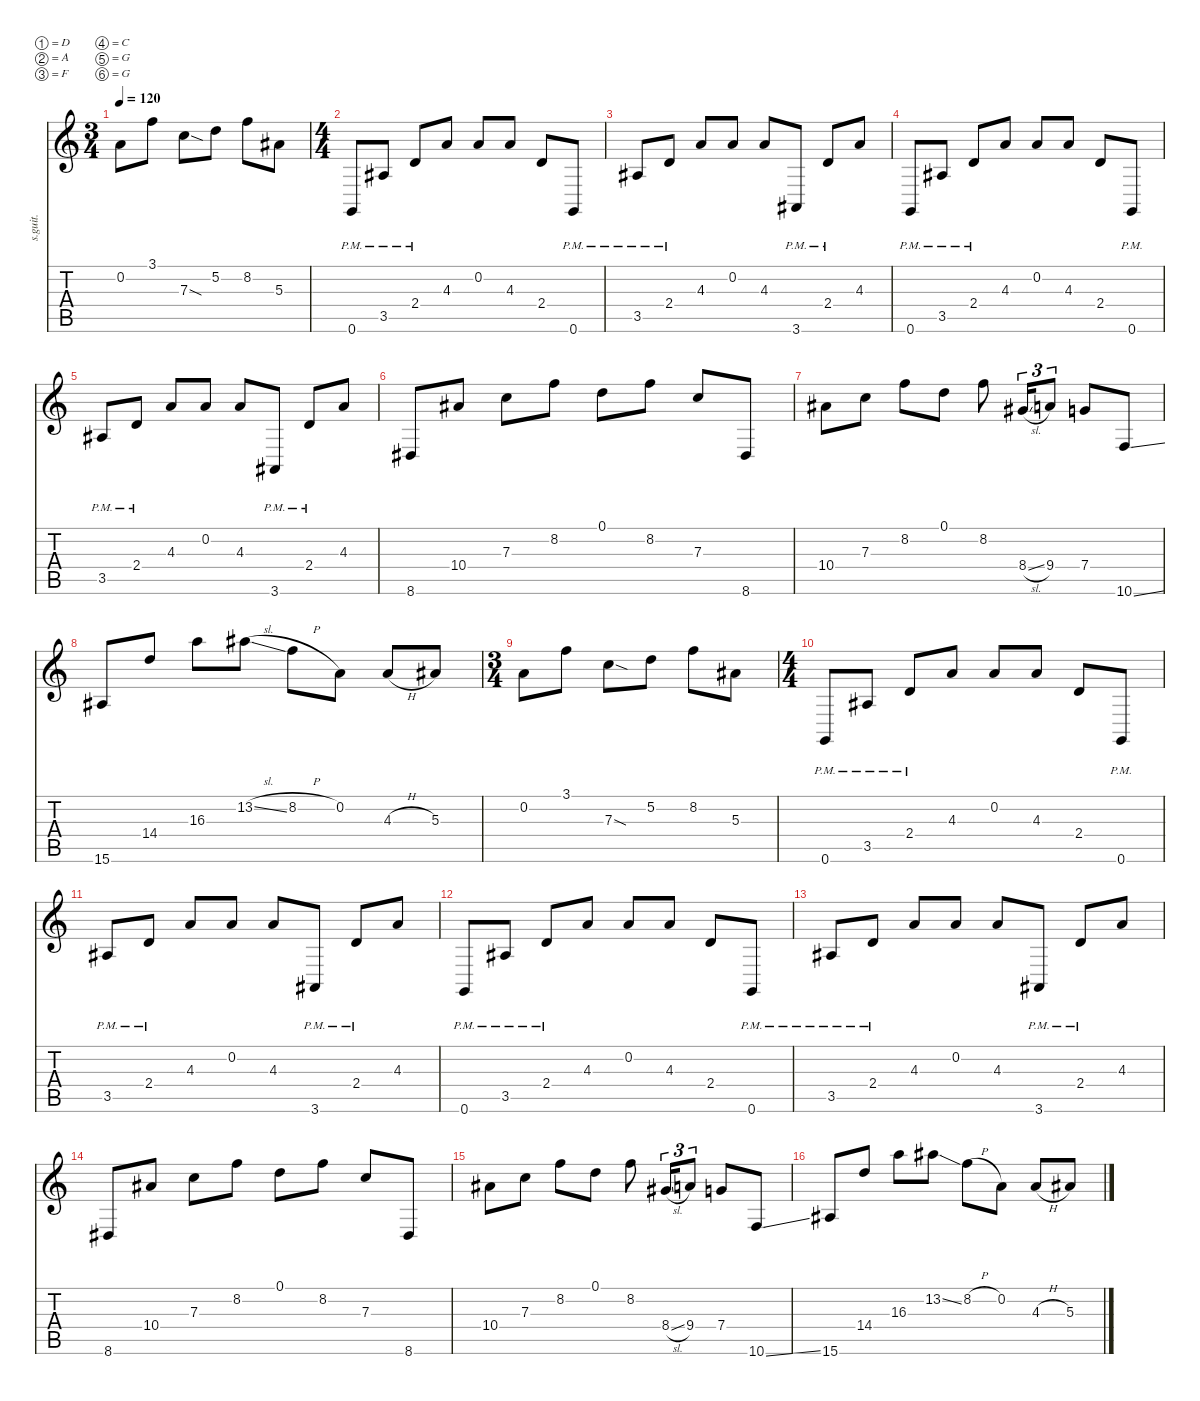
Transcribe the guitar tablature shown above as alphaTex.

\defaultSystemsLayout 4
\hideDynamics
\bracketExtendMode nobrackets
\track ("Rythm Guitar 2" "s.guit.") {instrument distortionguitar}
\staff {score tabs}
\tuning (D4 A3 F3 C3 G2 G1)
\ts (3 4)
\beaming (8 2 2 2 2)
\tempo 120
\clef g2
\ks c
0.2.8{lyrics (0 "") lyrics (1 "") lyrics (2 "") lyrics (3 "") lyrics (4 "") dy f} 3.1.8{lyrics (0 "") lyrics (1 "") lyrics (2 "") lyrics (3 "") lyrics (4 "")} 7.3{sod}.8{lyrics (0 "") lyrics (1 "") lyrics (2 "") lyrics (3 "") lyrics (4 "")} 5.2.8{lyrics (0 "") lyrics (1 "") lyrics (2 "") lyrics (3 "") lyrics (4 "")} 8.2.8{lyrics (0 "") lyrics (1 "") lyrics (2 "") lyrics (3 "") lyrics (4 "")} 5.3{acc #}.8{lyrics (0 "") lyrics (1 "") lyrics (2 "") lyrics (3 "") lyrics (4 "")} |
\ts (4 4)
\beaming (8 2 2 2 2)
0.6{pm}.8{lyrics (0 "") lyrics (1 "") lyrics (2 "") lyrics (3 "") lyrics (4 "")} 3.5{pm acc #}.8{lyrics (0 "") lyrics (1 "") lyrics (2 "") lyrics (3 "") lyrics (4 "")} 2.4{pm}.8{lyrics (0 "") lyrics (1 "") lyrics (2 "") lyrics (3 "") lyrics (4 "")} 4.3.8{lyrics (0 "") lyrics (1 "") lyrics (2 "") lyrics (3 "") lyrics (4 "")} 0.2.8{lyrics (0 "") lyrics (1 "") lyrics (2 "") lyrics (3 "") lyrics (4 "")} 4.3.8{lyrics (0 "") lyrics (1 "") lyrics (2 "") lyrics (3 "") lyrics (4 "")} 2.4.8{lyrics (0 "") lyrics (1 "") lyrics (2 "") lyrics (3 "") lyrics (4 "")} 0.6{pm}.8{lyrics (0 "") lyrics (1 "") lyrics (2 "") lyrics (3 "") lyrics (4 "")} |
3.5{pm acc #}.8{lyrics (0 "") lyrics (1 "") lyrics (2 "") lyrics (3 "") lyrics (4 "")} 2.4{pm}.8{lyrics (0 "") lyrics (1 "") lyrics (2 "") lyrics (3 "") lyrics (4 "")} 4.3.8{lyrics (0 "") lyrics (1 "") lyrics (2 "") lyrics (3 "") lyrics (4 "")} 0.2.8{lyrics (0 "") lyrics (1 "") lyrics (2 "") lyrics (3 "") lyrics (4 "")} 4.3.8{lyrics (0 "") lyrics (1 "") lyrics (2 "") lyrics (3 "") lyrics (4 "")} 3.6{pm acc #}.8{lyrics (0 "") lyrics (1 "") lyrics (2 "") lyrics (3 "") lyrics (4 "")} 2.4{pm}.8{lyrics (0 "") lyrics (1 "") lyrics (2 "") lyrics (3 "") lyrics (4 "")} 4.3.8{lyrics (0 "") lyrics (1 "") lyrics (2 "") lyrics (3 "") lyrics (4 "")} |
0.6{pm}.8{lyrics (0 "") lyrics (1 "") lyrics (2 "") lyrics (3 "") lyrics (4 "")} 3.5{pm acc #}.8{lyrics (0 "") lyrics (1 "") lyrics (2 "") lyrics (3 "") lyrics (4 "")} 2.4{pm}.8{lyrics (0 "") lyrics (1 "") lyrics (2 "") lyrics (3 "") lyrics (4 "")} 4.3.8{lyrics (0 "") lyrics (1 "") lyrics (2 "") lyrics (3 "") lyrics (4 "")} 0.2.8{lyrics (0 "") lyrics (1 "") lyrics (2 "") lyrics (3 "") lyrics (4 "")} 4.3.8{lyrics (0 "") lyrics (1 "") lyrics (2 "") lyrics (3 "") lyrics (4 "")} 2.4.8{lyrics (0 "") lyrics (1 "") lyrics (2 "") lyrics (3 "") lyrics (4 "")} 0.6{pm}.8{lyrics (0 "") lyrics (1 "") lyrics (2 "") lyrics (3 "") lyrics (4 "")} |
3.5{pm acc #}.8{lyrics (0 "") lyrics (1 "") lyrics (2 "") lyrics (3 "") lyrics (4 "")} 2.4{pm}.8{lyrics (0 "") lyrics (1 "") lyrics (2 "") lyrics (3 "") lyrics (4 "")} 4.3.8{lyrics (0 "") lyrics (1 "") lyrics (2 "") lyrics (3 "") lyrics (4 "")} 0.2.8{lyrics (0 "") lyrics (1 "") lyrics (2 "") lyrics (3 "") lyrics (4 "")} 4.3.8{lyrics (0 "") lyrics (1 "") lyrics (2 "") lyrics (3 "") lyrics (4 "")} 3.6{pm acc #}.8{lyrics (0 "") lyrics (1 "") lyrics (2 "") lyrics (3 "") lyrics (4 "")} 2.4{pm}.8{lyrics (0 "") lyrics (1 "") lyrics (2 "") lyrics (3 "") lyrics (4 "")} 4.3.8{lyrics (0 "") lyrics (1 "") lyrics (2 "") lyrics (3 "") lyrics (4 "")} |
8.6{acc #}.8{lyrics (0 "") lyrics (1 "") lyrics (2 "") lyrics (3 "") lyrics (4 "")} 10.4{acc #}.8{lyrics (0 "") lyrics (1 "") lyrics (2 "") lyrics (3 "") lyrics (4 "")} 7.3.8{lyrics (0 "") lyrics (1 "") lyrics (2 "") lyrics (3 "") lyrics (4 "")} 8.2.8{lyrics (0 "") lyrics (1 "") lyrics (2 "") lyrics (3 "") lyrics (4 "")} 0.1.8{lyrics (0 "") lyrics (1 "") lyrics (2 "") lyrics (3 "") lyrics (4 "")} 8.2.8{lyrics (0 "") lyrics (1 "") lyrics (2 "") lyrics (3 "") lyrics (4 "")} 7.3.8{lyrics (0 "") lyrics (1 "") lyrics (2 "") lyrics (3 "") lyrics (4 "")} 8.6{acc #}.8{lyrics (0 "") lyrics (1 "") lyrics (2 "") lyrics (3 "") lyrics (4 "")} |
10.4{acc #}.8{lyrics (0 "") lyrics (1 "") lyrics (2 "") lyrics (3 "") lyrics (4 "")} 7.3.8{lyrics (0 "") lyrics (1 "") lyrics (2 "") lyrics (3 "") lyrics (4 "")} 8.2.8{lyrics (0 "") lyrics (1 "") lyrics (2 "") lyrics (3 "") lyrics (4 "")} 0.1.8{lyrics (0 "") lyrics (1 "") lyrics (2 "") lyrics (3 "") lyrics (4 "")} 8.2.8{lyrics (0 "") lyrics (1 "") lyrics (2 "") lyrics (3 "") lyrics (4 "")} 8.4{sl acc #}.16{tu (3 2) lyrics (0 "") lyrics (1 "") lyrics (2 "") lyrics (3 "") lyrics (4 "") dy mf} 9.4.8{tu (3 2) lyrics (0 "") lyrics (1 "") lyrics (2 "") lyrics (3 "") lyrics (4 "") dy f} 7.4.8{lyrics (0 "") lyrics (1 "") lyrics (2 "") lyrics (3 "") lyrics (4 "")} 10.6{ss}.8{lyrics (0 "") lyrics (1 "") lyrics (2 "") lyrics (3 "") lyrics (4 "")} |
15.6{acc #}.8{lyrics (0 "") lyrics (1 "") lyrics (2 "") lyrics (3 "") lyrics (4 "")} 14.4.8{lyrics (0 "") lyrics (1 "") lyrics (2 "") lyrics (3 "") lyrics (4 "")} 16.3.8{lyrics (0 "") lyrics (1 "") lyrics (2 "") lyrics (3 "") lyrics (4 "")} 13.2{sl acc #}.8{lyrics (0 "") lyrics (1 "") lyrics (2 "") lyrics (3 "") lyrics (4 "")} 8.2{h}.8{lyrics (0 "") lyrics (1 "") lyrics (2 "") lyrics (3 "") lyrics (4 "")} 0.2.8{lyrics (0 "") lyrics (1 "") lyrics (2 "") lyrics (3 "") lyrics (4 "")} 4.3{h}.8{lyrics (0 "") lyrics (1 "") lyrics (2 "") lyrics (3 "") lyrics (4 "")} 5.3{acc #}.8{lyrics (0 "") lyrics (1 "") lyrics (2 "") lyrics (3 "") lyrics (4 "")} |
\ts (3 4)
\beaming (8 2 2 2 2)
0.2.8{lyrics (0 "") lyrics (1 "") lyrics (2 "") lyrics (3 "") lyrics (4 "")} 3.1.8{lyrics (0 "") lyrics (1 "") lyrics (2 "") lyrics (3 "") lyrics (4 "")} 7.3{sod}.8{lyrics (0 "") lyrics (1 "") lyrics (2 "") lyrics (3 "") lyrics (4 "")} 5.2.8{lyrics (0 "") lyrics (1 "") lyrics (2 "") lyrics (3 "") lyrics (4 "")} 8.2.8{lyrics (0 "") lyrics (1 "") lyrics (2 "") lyrics (3 "") lyrics (4 "")} 5.3{acc #}.8{lyrics (0 "") lyrics (1 "") lyrics (2 "") lyrics (3 "") lyrics (4 "")} |
\ts (4 4)
\beaming (8 2 2 2 2)
0.6{pm}.8{lyrics (0 "") lyrics (1 "") lyrics (2 "") lyrics (3 "") lyrics (4 "")} 3.5{pm acc #}.8{lyrics (0 "") lyrics (1 "") lyrics (2 "") lyrics (3 "") lyrics (4 "")} 2.4{pm}.8{lyrics (0 "") lyrics (1 "") lyrics (2 "") lyrics (3 "") lyrics (4 "")} 4.3.8{lyrics (0 "") lyrics (1 "") lyrics (2 "") lyrics (3 "") lyrics (4 "")} 0.2.8{lyrics (0 "") lyrics (1 "") lyrics (2 "") lyrics (3 "") lyrics (4 "")} 4.3.8{lyrics (0 "") lyrics (1 "") lyrics (2 "") lyrics (3 "") lyrics (4 "")} 2.4.8{lyrics (0 "") lyrics (1 "") lyrics (2 "") lyrics (3 "") lyrics (4 "")} 0.6{pm}.8{lyrics (0 "") lyrics (1 "") lyrics (2 "") lyrics (3 "") lyrics (4 "")} |
3.5{pm acc #}.8{lyrics (0 "") lyrics (1 "") lyrics (2 "") lyrics (3 "") lyrics (4 "")} 2.4{pm}.8{lyrics (0 "") lyrics (1 "") lyrics (2 "") lyrics (3 "") lyrics (4 "")} 4.3.8{lyrics (0 "") lyrics (1 "") lyrics (2 "") lyrics (3 "") lyrics (4 "")} 0.2.8{lyrics (0 "") lyrics (1 "") lyrics (2 "") lyrics (3 "") lyrics (4 "")} 4.3.8{lyrics (0 "") lyrics (1 "") lyrics (2 "") lyrics (3 "") lyrics (4 "")} 3.6{pm acc #}.8{lyrics (0 "") lyrics (1 "") lyrics (2 "") lyrics (3 "") lyrics (4 "")} 2.4{pm}.8{lyrics (0 "") lyrics (1 "") lyrics (2 "") lyrics (3 "") lyrics (4 "")} 4.3.8{lyrics (0 "") lyrics (1 "") lyrics (2 "") lyrics (3 "") lyrics (4 "")} |
0.6{pm}.8{lyrics (0 "") lyrics (1 "") lyrics (2 "") lyrics (3 "") lyrics (4 "")} 3.5{pm acc #}.8{lyrics (0 "") lyrics (1 "") lyrics (2 "") lyrics (3 "") lyrics (4 "")} 2.4{pm}.8{lyrics (0 "") lyrics (1 "") lyrics (2 "") lyrics (3 "") lyrics (4 "")} 4.3.8{lyrics (0 "") lyrics (1 "") lyrics (2 "") lyrics (3 "") lyrics (4 "")} 0.2.8{lyrics (0 "") lyrics (1 "") lyrics (2 "") lyrics (3 "") lyrics (4 "")} 4.3.8{lyrics (0 "") lyrics (1 "") lyrics (2 "") lyrics (3 "") lyrics (4 "")} 2.4.8{lyrics (0 "") lyrics (1 "") lyrics (2 "") lyrics (3 "") lyrics (4 "")} 0.6{pm}.8{lyrics (0 "") lyrics (1 "") lyrics (2 "") lyrics (3 "") lyrics (4 "")} |
3.5{pm acc #}.8{lyrics (0 "") lyrics (1 "") lyrics (2 "") lyrics (3 "") lyrics (4 "")} 2.4{pm}.8{lyrics (0 "") lyrics (1 "") lyrics (2 "") lyrics (3 "") lyrics (4 "")} 4.3.8{lyrics (0 "") lyrics (1 "") lyrics (2 "") lyrics (3 "") lyrics (4 "")} 0.2.8{lyrics (0 "") lyrics (1 "") lyrics (2 "") lyrics (3 "") lyrics (4 "")} 4.3.8{lyrics (0 "") lyrics (1 "") lyrics (2 "") lyrics (3 "") lyrics (4 "")} 3.6{pm acc #}.8{lyrics (0 "") lyrics (1 "") lyrics (2 "") lyrics (3 "") lyrics (4 "")} 2.4{pm}.8{lyrics (0 "") lyrics (1 "") lyrics (2 "") lyrics (3 "") lyrics (4 "")} 4.3.8{lyrics (0 "") lyrics (1 "") lyrics (2 "") lyrics (3 "") lyrics (4 "")} |
8.6{acc #}.8{lyrics (0 "") lyrics (1 "") lyrics (2 "") lyrics (3 "") lyrics (4 "")} 10.4{acc #}.8{lyrics (0 "") lyrics (1 "") lyrics (2 "") lyrics (3 "") lyrics (4 "")} 7.3.8{lyrics (0 "") lyrics (1 "") lyrics (2 "") lyrics (3 "") lyrics (4 "")} 8.2.8{lyrics (0 "") lyrics (1 "") lyrics (2 "") lyrics (3 "") lyrics (4 "")} 0.1.8{lyrics (0 "") lyrics (1 "") lyrics (2 "") lyrics (3 "") lyrics (4 "")} 8.2.8{lyrics (0 "") lyrics (1 "") lyrics (2 "") lyrics (3 "") lyrics (4 "")} 7.3.8{lyrics (0 "") lyrics (1 "") lyrics (2 "") lyrics (3 "") lyrics (4 "")} 8.6{acc #}.8{lyrics (0 "") lyrics (1 "") lyrics (2 "") lyrics (3 "") lyrics (4 "")} |
10.4{acc #}.8{lyrics (0 "") lyrics (1 "") lyrics (2 "") lyrics (3 "") lyrics (4 "")} 7.3.8{lyrics (0 "") lyrics (1 "") lyrics (2 "") lyrics (3 "") lyrics (4 "")} 8.2.8{lyrics (0 "") lyrics (1 "") lyrics (2 "") lyrics (3 "") lyrics (4 "")} 0.1.8{lyrics (0 "") lyrics (1 "") lyrics (2 "") lyrics (3 "") lyrics (4 "")} 8.2.8{lyrics (0 "") lyrics (1 "") lyrics (2 "") lyrics (3 "") lyrics (4 "")} 8.4{sl acc #}.16{tu (3 2) lyrics (0 "") lyrics (1 "") lyrics (2 "") lyrics (3 "") lyrics (4 "") dy mf} 9.4.8{tu (3 2) lyrics (0 "") lyrics (1 "") lyrics (2 "") lyrics (3 "") lyrics (4 "") dy f} 7.4.8{lyrics (0 "") lyrics (1 "") lyrics (2 "") lyrics (3 "") lyrics (4 "")} 10.6{ss}.8{lyrics (0 "") lyrics (1 "") lyrics (2 "") lyrics (3 "") lyrics (4 "")} |
15.6{acc #}.8{lyrics (0 "") lyrics (1 "") lyrics (2 "") lyrics (3 "") lyrics (4 "")} 14.4.8{lyrics (0 "") lyrics (1 "") lyrics (2 "") lyrics (3 "") lyrics (4 "")} 16.3.8{lyrics (0 "") lyrics (1 "") lyrics (2 "") lyrics (3 "") lyrics (4 "")} 13.2{ss acc #}.8{lyrics (0 "") lyrics (1 "") lyrics (2 "") lyrics (3 "") lyrics (4 "")} 8.2{h}.8{lyrics (0 "") lyrics (1 "") lyrics (2 "") lyrics (3 "") lyrics (4 "")} 0.2.8{lyrics (0 "") lyrics (1 "") lyrics (2 "") lyrics (3 "") lyrics (4 "")} 4.3{h}.8{lyrics (0 "") lyrics (1 "") lyrics (2 "") lyrics (3 "") lyrics (4 "")} 5.3{acc #}.8{lyrics (0 "") lyrics (1 "") lyrics (2 "") lyrics (3 "") lyrics (4 "")}
